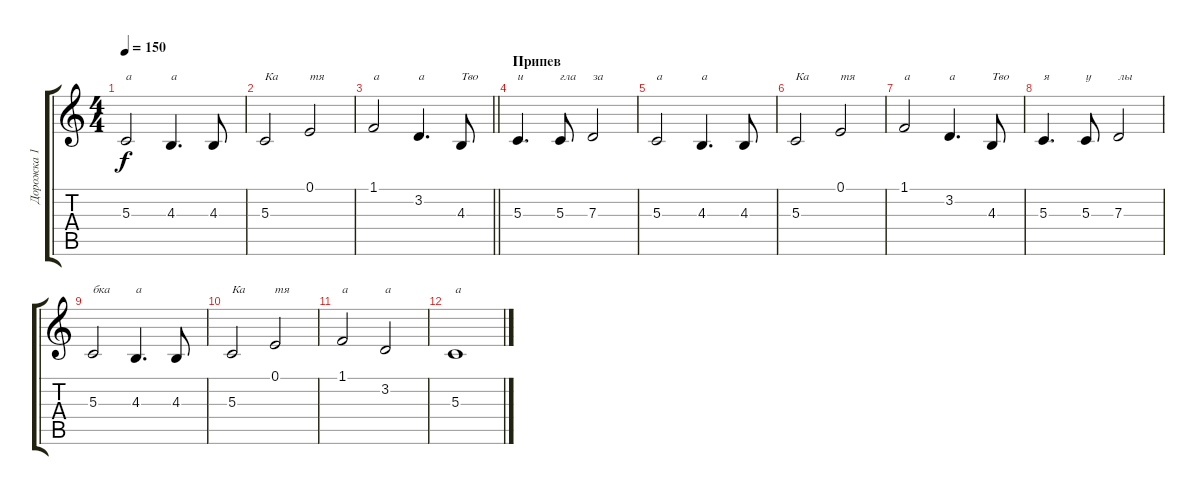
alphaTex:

\track ("Дорожка 1" "Дорожка 1") {instrument lead2sawtooth}
\staff {score tabs}
\tuning (E4 B3 G3 D3 A2 E2) {hide}
\ts (4 4)
\tempo 150
\clef g2
\ks c
5.3.2{txt "а" dy f} 4.3.4{d txt "а"} 4.3.8 |
5.3.2{txt "Ка"} 0.1.2{txt "тя"} |
\barLineRight lightlight
1.1.2{txt "а"} 3.2.4{d txt "а"} 4.3.8{txt "Тво"} |
\section ("" "Припев")
5.3.4{d txt "и"} 5.3.8{txt "гла"} 7.3.2{txt "за"} |
5.3.2{txt "а"} 4.3.4{d txt "а"} 4.3.8 |
5.3.2{txt "Ка"} 0.1.2{txt "тя"} |
1.1.2{txt "а"} 3.2.4{d txt "а"} 4.3.8{txt "Тво"} |
5.3.4{d txt "я"} 5.3.8{txt "у"} 7.3.2{txt "лы"} |
5.3.2{txt "бка"} 4.3.4{d txt "а"} 4.3.8 |
5.3.2{txt "Ка"} 0.1.2{txt "тя"} |
1.1.2{txt "а"} 3.2.2{txt "а"} |
5.3.1{txt "а"}
